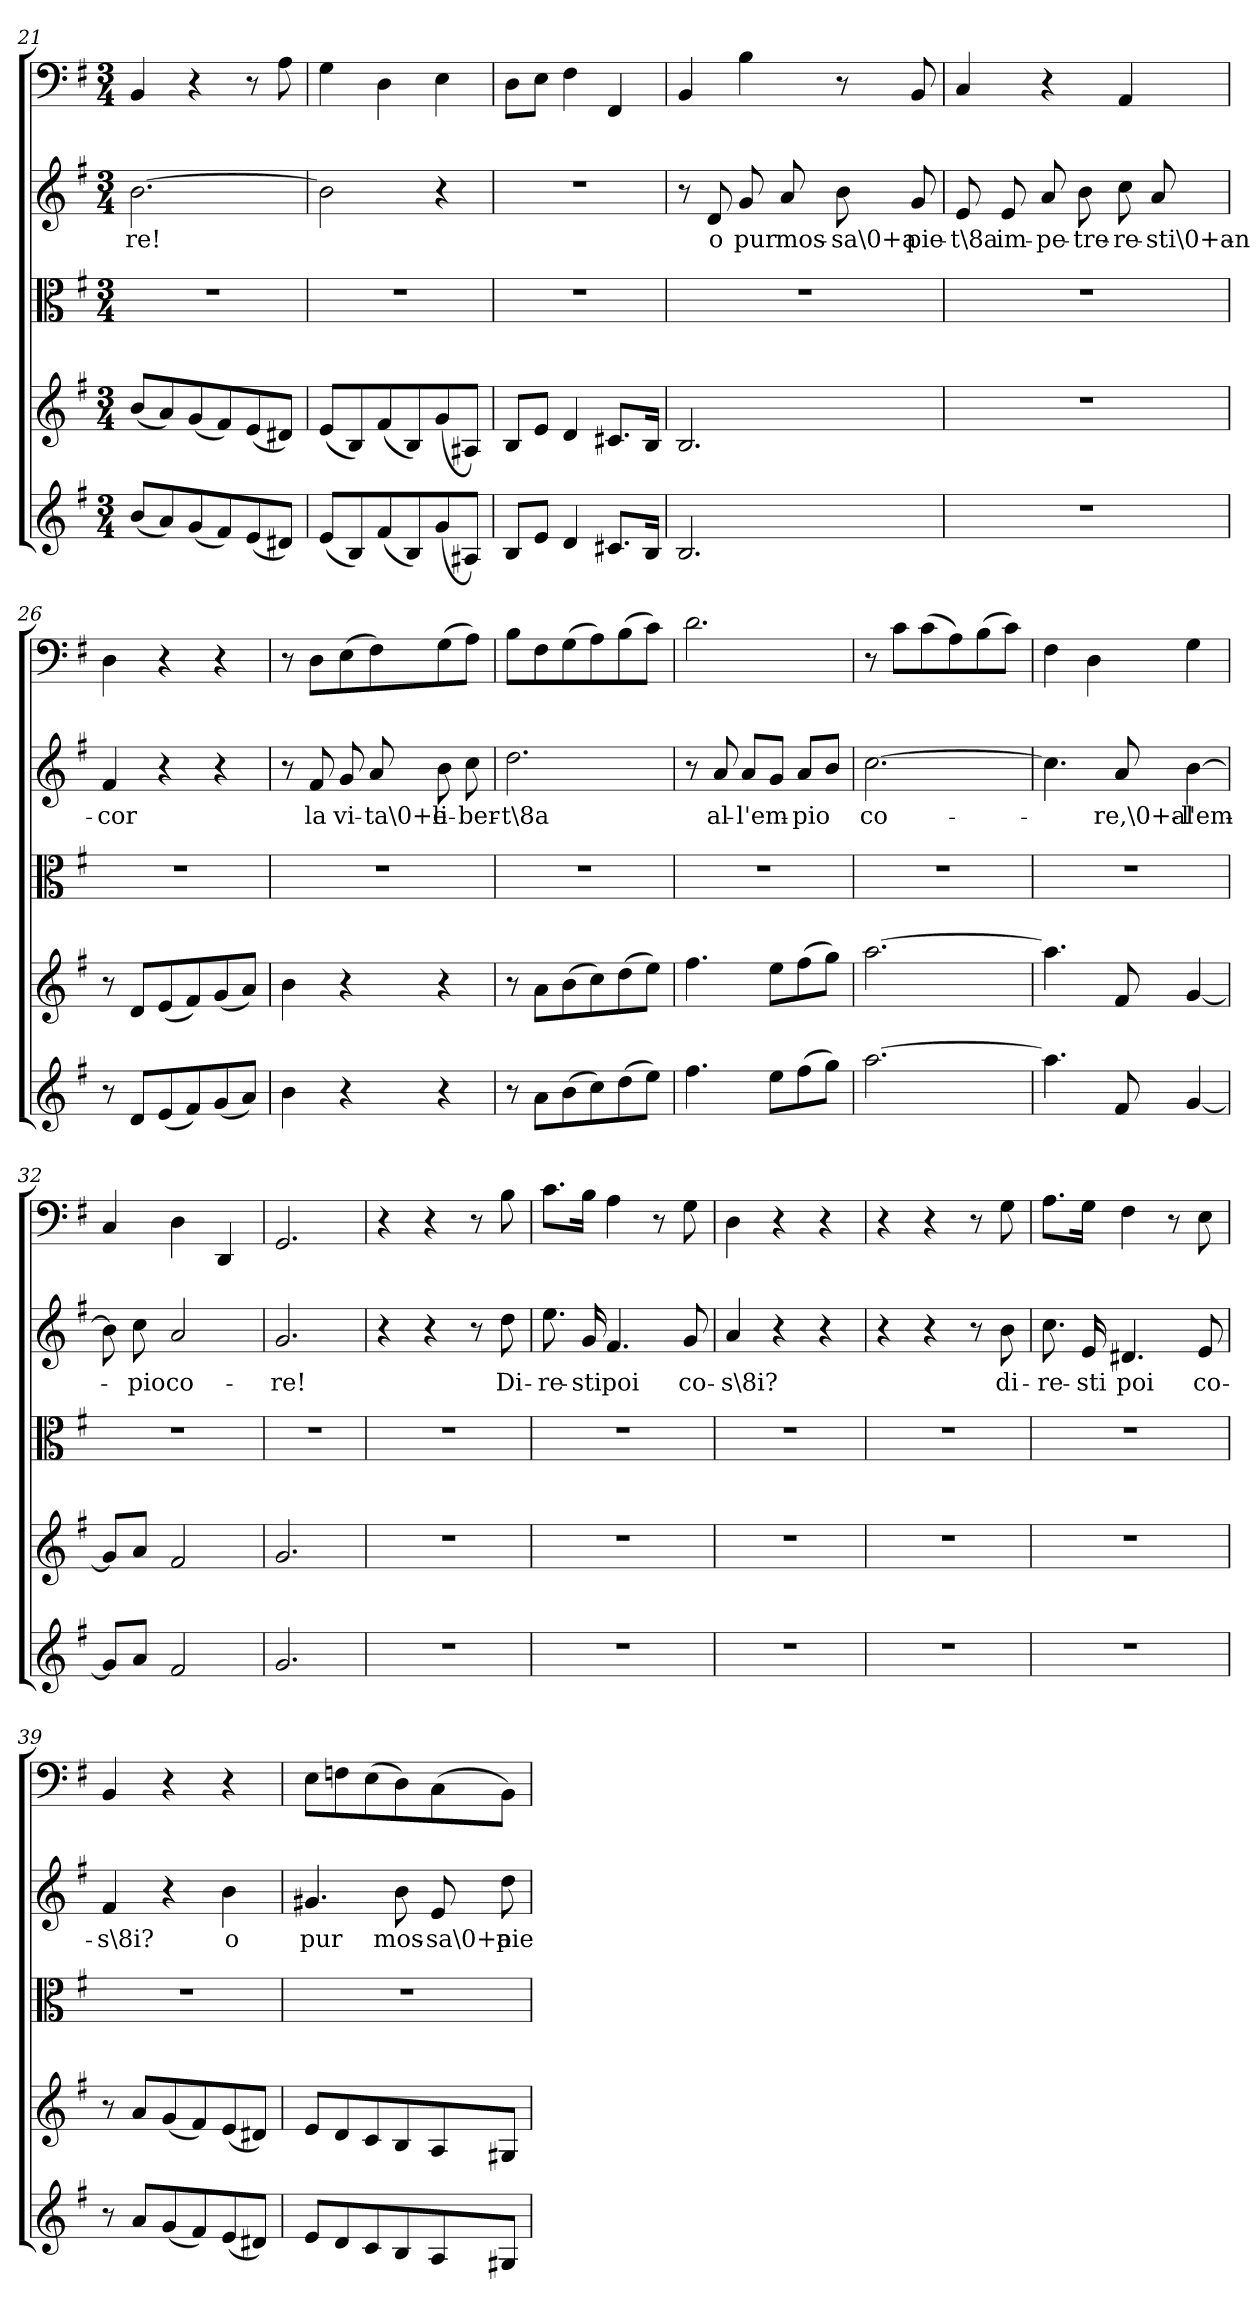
**kern	**kern	**kern	**kern	**text	**kern
*part5	*part4	*part3	*part2	*part2	*part1
*staff5	*staff4	*staff3	*staff2	*staff2	*staff1
*clefG2	*clefG2	*clefC3	*clefG2	*	*clefF4
*k[f#]	*k[f#]	*k[f#]	*k[f#]	*	*k[f#]
*e:	*e:	*e:	*e:	*	*e:
*M3/4	*M3/4	*M3/4	*M3/4	*	*M3/4
=21	=21	=21	=21	=21	=21
(8b/L	(8b/L	2.r	[2.b\	-re!	4BB/
8a/)	8a/)	.	.	.	.
(8g/	(8g/	.	.	.	4r
8f#/)	8f#/)	.	.	.	.
(8e/	(8e/	.	.	.	8r
8d#X/J)	8d#X/J)	.	.	.	8A\
=22	=22	=22	=22	=22	=22
(8e/L	(8e/L	2.r	2b\]	.	4G\
8B/)	8B/)	.	.	.	.
(8f#/	(8f#/	.	.	.	4D\
8B/)	8B/)	.	.	.	.
(8g/	(8g/	.	4r	.	4E\
8A#X/J)	8A#X/J)	.	.	.	.
=23	=23	=23	=23	=23	=23
8B/L	8B/L	2.r	2.r	.	8D\L
8e/J	8e/J	.	.	.	8E\J
4d/	4d/	.	.	.	4F#\
8.c#X/L	8.c#X/L	.	.	.	4FF#/
16B/Jk	16B/Jk	.	.	.	.
=24	=24	=24	=24	=24	=24
2.B/	2.B/	2.r	8r	.	4BB/
.	.	.	8d/	o	.
.	.	.	8g/	pur	4B\
.	.	.	8a/	mos-	.
.	.	.	8b\	-sa\0+a	8r
.	.	.	8g/	pie-	8BB/
=25	=25	=25	=25	=25	=25
2.r	2.r	2.r	8e/	-t\8a	4C/
.	.	.	8e/	im-	.
.	.	.	8a/	-pe-	4r
.	.	.	8b\	-tre-	.
.	.	.	8cc\	-re-	4AA/
.	.	.	8a/	-sti\0+an-	.
=26	=26	=26	=26	=26	=26
8r	8r	2.r	4f#/	-cor	4D\
8d/L	8d/L	.	.	.	.
(8e/	(8e/	.	4r	.	4r
8f#/)	8f#/)	.	.	.	.
(8g/	(8g/	.	4r	.	4r
8a/J)	8a/J)	.	.	.	.
=27	=27	=27	=27	=27	=27
4b\	4b\	2.r	8r	.	8r
.	.	.	8f#/	la	8D\L
4r	4r	.	8g/	vi-	(8E\
.	.	.	8a/	-ta\0+e	8F#\)
4r	4r	.	8b\	li-	(8G\
.	.	.	8cc\	-ber-	8A\J)
=28	=28	=28	=28	=28	=28
8r	8r	2.r	2.dd\	-t\8a	8B\L
8a\L	8a\L	.	.	.	8F#\
(8b\	(8b\	.	.	.	(8G\
8cc\)	8cc\)	.	.	.	8A\)
(8dd\	(8dd\	.	.	.	(8B\
8ee\J)	8ee\J)	.	.	.	8c\J)
=29	=29	=29	=29	=29	=29
4.ff#\	4.ff#\	2.r	8r	.	2.d\
.	.	.	8a/	al-	.
.	.	.	8a/L	-l'em-	.
8ee\L	8ee\L	.	8g/J	.	.
(8ff#\	(8ff#\	.	8a/L	-pio	.
8gg\J)	8gg\J)	.	8b/J	.	.
=30	=30	=30	=30	=30	=30
[2.aa\	[2.aa\	2.r	[2.cc\	co-	8r
.	.	.	.	.	8c\L
.	.	.	.	.	(8c\
.	.	.	.	.	8A\)
.	.	.	.	.	(8B\
.	.	.	.	.	8c\J)
=31	=31	=31	=31	=31	=31
4.aa\]	4.aa\]	2.r	4.cc\]	.	4F#\
.	.	.	.	.	4D\
8f#/	8f#/	.	8a/	-re,\0+al-	.
[4g/	[4g/	.	[4b\	-l'em-	4G\
=32	=32	=32	=32	=32	=32
8g/L]	8g/L]	2.r	8b\]	.	4C/
8a/J	8a/J	.	8cc\	-pio	.
2f#/	2f#/	.	2a/	co-	4D\
.	.	.	.	.	4DD/
=33	=33	=33	=33	=33	=33
2.g/	2.g/	2.r	2.g/	-re!	2.GG/
=34	=34	=34	=34	=34	=34
2.r	2.r	2.r	4r	.	4r
.	.	.	4r	.	4r
.	.	.	8r	.	8r
.	.	.	8dd\	Di-	8B\
=35	=35	=35	=35	=35	=35
2.r	2.r	2.r	8.ee\	-re-	8.c\L
.	.	.	16g/	-sti	16B\Jk
.	.	.	4.f#/	poi	4A\
.	.	.	.	.	8r
.	.	.	8g/	co-	8G\
=36	=36	=36	=36	=36	=36
2.r	2.r	2.r	4a/	-s\8i?	4D\
.	.	.	4r	.	4r
.	.	.	4r	.	4r
=37	=37	=37	=37	=37	=37
2.r	2.r	2.r	4r	.	4r
.	.	.	4r	.	4r
.	.	.	8r	.	8r
.	.	.	8b\	di-	8G\
=38	=38	=38	=38	=38	=38
2.r	2.r	2.r	8.cc\	-re-	8.A\L
.	.	.	16e/	-sti	16G\Jk
.	.	.	4.d#X/	poi	4F#\
.	.	.	.	.	8r
.	.	.	8e/	co-	8E\
=39	=39	=39	=39	=39	=39
8r	8r	2.r	4f#/	-s\8i?	4BB/
8a/L	8a/L	.	.	.	.
(8g/	(8g/	.	4r	.	4r
8f#/)	8f#/)	.	.	.	.
(8e/	(8e/	.	4b\	o	4r
8d#X/J)	8d#X/J)	.	.	.	.
=40	=40	=40	=40	=40	=40
8e/L	8e/L	2.r	4.g#X/	pur	8E\L
8d/	8d/	.	.	.	8Fn\
8c/	8c/	.	.	.	(8E\
8B/	8B/	.	8b\	mos-	8D\)
8A/	8A/	.	8e/	-sa\0+a	(8C\
8G#X/J	8G#X/J	.	8dd\	pie-	8BB\J)
=	=	=	=	=	=
*-	*-	*-	*-	*-	*-
